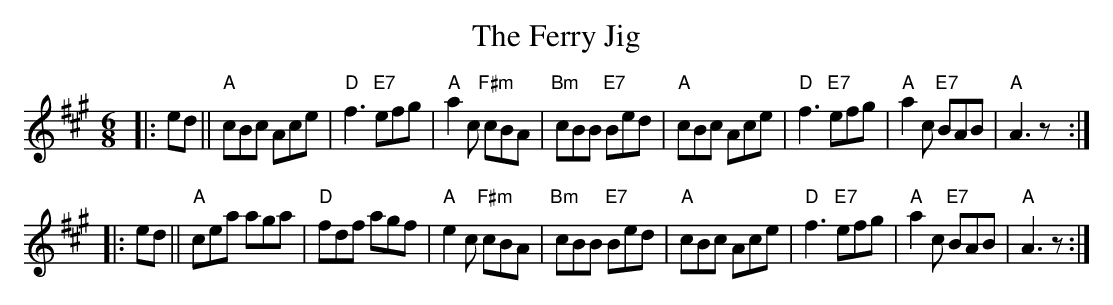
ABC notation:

X:1
T: The Ferry Jig
M: 6/8
L: 1/8
K: A
|: ed || "A"cBc Ace | "D"f3 "E7"efg | "A"a2c "F#m"cBA | "Bm"cBB "E7"Bed \
| "A"cBc Ace | "D"f3 "E7"efg | "A"a2c "E7"BAB | "A"A3 z :|
|: ed || "A"cea aga | "D"fdf agf | "A"e2c "F#m"cBA | "Bm"cBB "E7"Bed \
| "A"cBc Ace | "D"f3 "E7"efg | "A"a2c "E7"BAB | "A"A3 z :|
